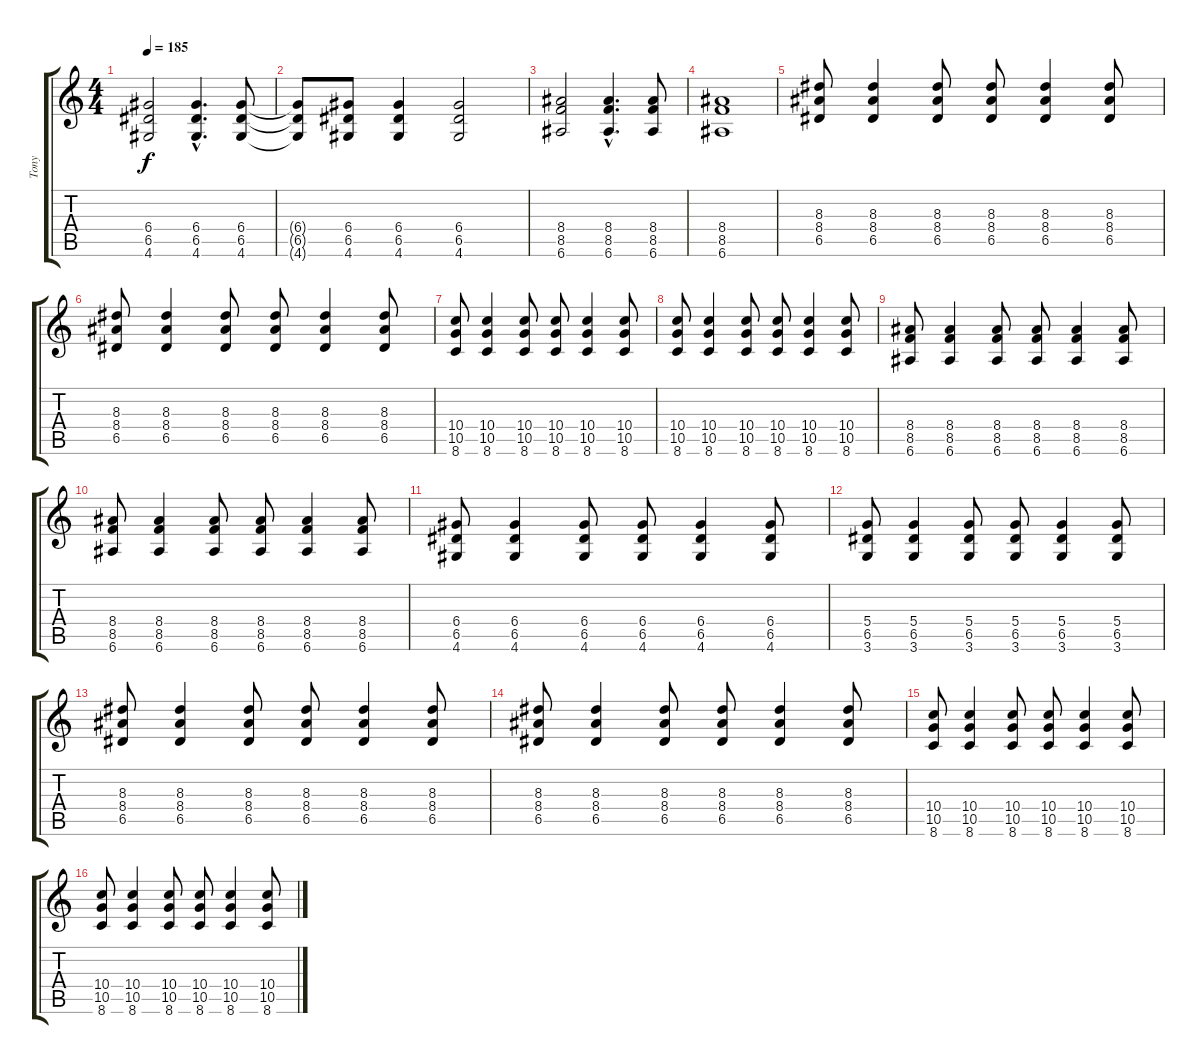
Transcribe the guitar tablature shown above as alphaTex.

\track ("Tony" "Tony") {instrument distortionguitar}
\staff {score tabs}
\tuning (E4 B3 G3 D3 A2 E2) {hide}
\ts (4 4)
\tempo 185
\clef g2
\ks c
(6.4 6.5 4.6).2{dy f} (6.4{hac} 6.5{hac} 4.6{hac}).4{d} (6.4 6.5 4.6).8 |
(6.4{t} 6.5{t} 4.6{t}).8 (6.4 6.5 4.6).8 (6.4 6.5 4.6).4 (6.4 6.5 4.6).2 |
(8.4 8.5 6.6).2 (8.4{hac} 8.5{hac} 6.6{hac}).4{d} (8.4 8.5 6.6).8 |
(8.4 8.5 6.6).1 |
(8.3 8.4 6.5).8 (8.3 8.4 6.5).4 (8.3 8.4 6.5).8 (8.3 8.4 6.5).8 (8.3 8.4 6.5).4 (8.3 8.4 6.5).8 |
(8.3 8.4 6.5).8 (8.3 8.4 6.5).4 (8.3 8.4 6.5).8 (8.3 8.4 6.5).8 (8.3 8.4 6.5).4 (8.3 8.4 6.5).8 |
(10.4 10.5 8.6).8 (10.4 10.5 8.6).4 (10.4 10.5 8.6).8 (10.4 10.5 8.6).8 (10.4 10.5 8.6).4 (10.4 10.5 8.6).8 |
(10.4 10.5 8.6).8 (10.4 10.5 8.6).4 (10.4 10.5 8.6).8 (10.4 10.5 8.6).8 (10.4 10.5 8.6).4 (10.4 10.5 8.6).8 |
(8.4 8.5 6.6).8 (8.4 8.5 6.6).4 (8.4 8.5 6.6).8 (8.4 8.5 6.6).8 (8.4 8.5 6.6).4 (8.4 8.5 6.6).8 |
(8.4 8.5 6.6).8 (8.4 8.5 6.6).4 (8.4 8.5 6.6).8 (8.4 8.5 6.6).8 (8.4 8.5 6.6).4 (8.4 8.5 6.6).8 |
(6.4 6.5 4.6).8 (6.4 6.5 4.6).4 (6.4 6.5 4.6).8 (6.4 6.5 4.6).8 (6.4 6.5 4.6).4 (6.4 6.5 4.6).8 |
(5.4 6.5 3.6).8 (5.4 6.5 3.6).4 (5.4 6.5 3.6).8 (5.4 6.5 3.6).8 (5.4 6.5 3.6).4 (5.4 6.5 3.6).8 |
(8.3 8.4 6.5).8 (8.3 8.4 6.5).4 (8.3 8.4 6.5).8 (8.3 8.4 6.5).8 (8.3 8.4 6.5).4 (8.3 8.4 6.5).8 |
(8.3 8.4 6.5).8 (8.3 8.4 6.5).4 (8.3 8.4 6.5).8 (8.3 8.4 6.5).8 (8.3 8.4 6.5).4 (8.3 8.4 6.5).8 |
(10.4 10.5 8.6).8 (10.4 10.5 8.6).4 (10.4 10.5 8.6).8 (10.4 10.5 8.6).8 (10.4 10.5 8.6).4 (10.4 10.5 8.6).8 |
(10.4 10.5 8.6).8 (10.4 10.5 8.6).4 (10.4 10.5 8.6).8 (10.4 10.5 8.6).8 (10.4 10.5 8.6).4 (10.4 10.5 8.6).8
